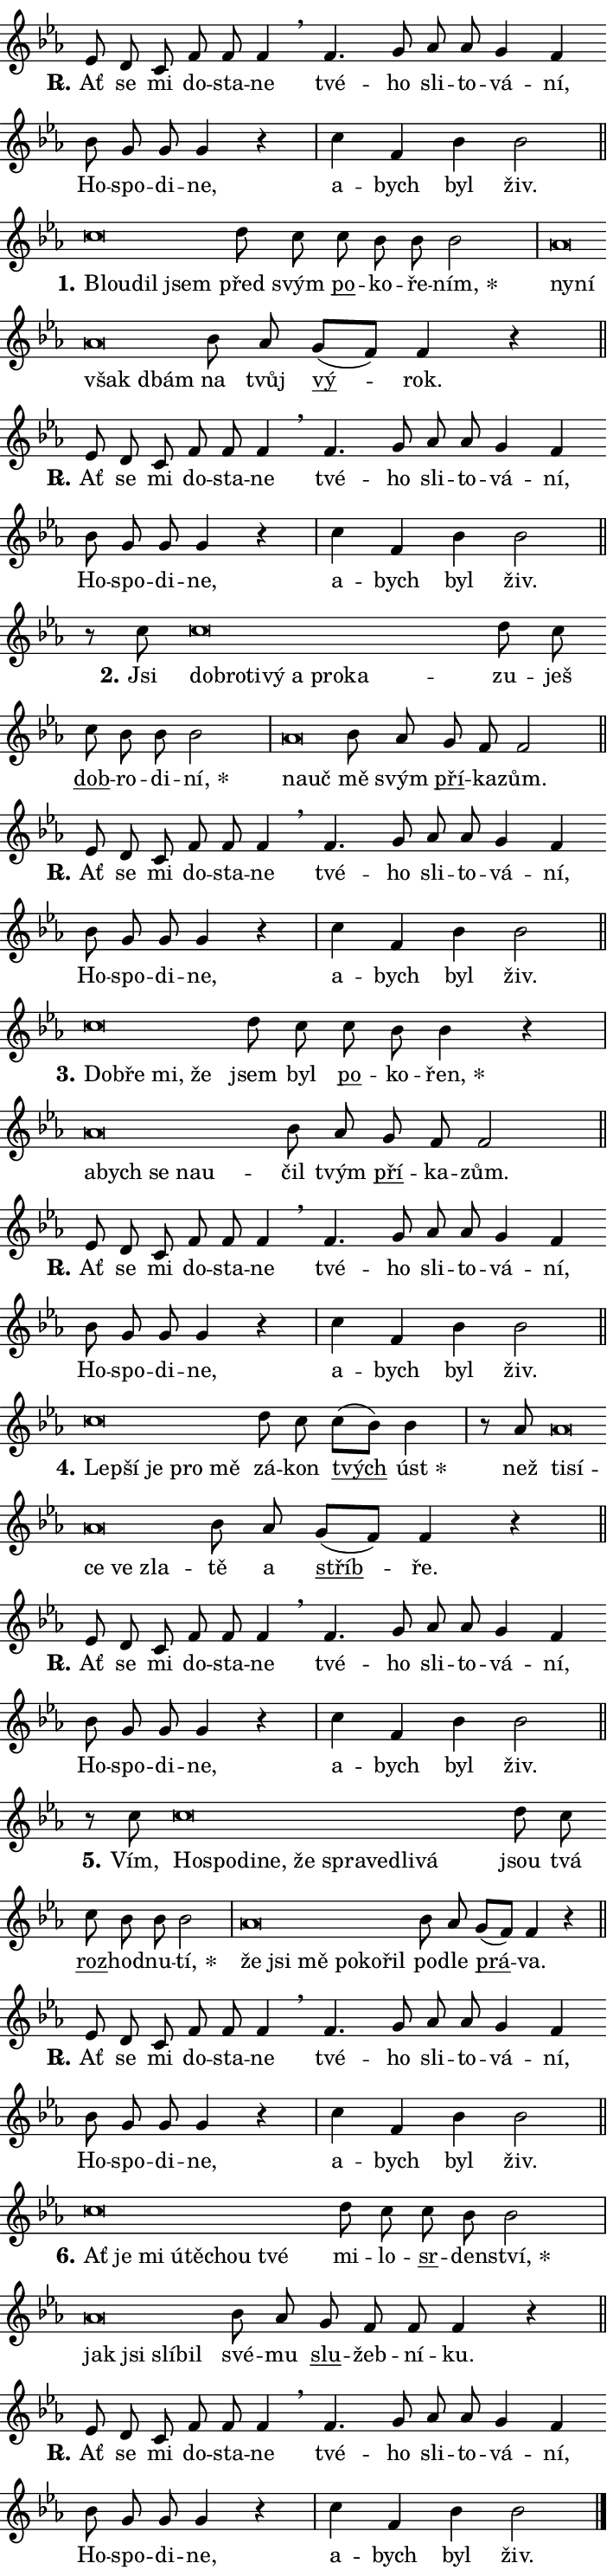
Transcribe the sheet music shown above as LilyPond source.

\version "2.24.0"
\header { tagline = "" }
\paper {
  indent = 0\cm
  top-margin = 0\cm
  right-margin = 0.13\cm % to fit lyric hyphens
  bottom-margin = 0\cm
  left-margin = 0\cm
  paper-width = 12\cm
  page-breaking = #ly:one-page-breaking
  system-system-spacing.basic-distance = #11
  score-system-spacing.basic-distance = #11
  ragged-last = ##f
}


%% Author: Thomas Morley
%% https://lists.gnu.org/archive/html/lilypond-user/2020-05/msg00002.html
#(define (line-position grob)
"Returns position of @var[grob} in current system:
   @code{'start}, if at first time-step
   @code{'end}, if at last time-step
   @code{'middle} otherwise
"
  (let* ((col (ly:item-get-column grob))
         (ln (ly:grob-object col 'left-neighbor))
         (rn (ly:grob-object col 'right-neighbor))
         (col-to-check-left (if (ly:grob? ln) ln col))
         (col-to-check-right (if (ly:grob? rn) rn col))
         (break-dir-left
           (and
             (ly:grob-property col-to-check-left 'non-musical #f)
             (ly:item-break-dir col-to-check-left)))
         (break-dir-right
           (and
             (ly:grob-property col-to-check-right 'non-musical #f)
             (ly:item-break-dir col-to-check-right))))
        (cond ((eqv? 1 break-dir-left) 'start)
              ((eqv? -1 break-dir-right) 'end)
              (else 'middle))))

#(define (tranparent-at-line-position vctor)
  (lambda (grob)
  "Relying on @code{line-position} select the relevant enry from @var{vctor}.
Used to determine transparency,"
    (case (line-position grob)
      ((end) (not (vector-ref vctor 0)))
      ((middle) (not (vector-ref vctor 1)))
      ((start) (not (vector-ref vctor 2))))))

noteHeadBreakVisibility =
#(define-music-function (break-visibility)(vector?)
"Makes @code{NoteHead}s transparent relying on @var{break-visibility}"
#{
  \override NoteHead.transparent =
    #(tranparent-at-line-position break-visibility)
#})

#(define delete-ledgers-for-transparent-note-heads
  (lambda (grob)
    "Reads whether a @code{NoteHead} is transparent.
If so this @code{NoteHead} is removed from @code{'note-heads} from
@var{grob}, which is supposed to be @code{LedgerLineSpanner}.
As a result ledgers are not printed for this @code{NoteHead}"
    (let* ((nhds-array (ly:grob-object grob 'note-heads))
           (nhds-list
             (if (ly:grob-array? nhds-array)
                 (ly:grob-array->list nhds-array)
                 '()))
           ;; Relies on the transparent-property being done before
           ;; Staff.LedgerLineSpanner.after-line-breaking is executed.
           ;; This is fragile ...
           (to-keep
             (remove
               (lambda (nhd)
                 (ly:grob-property nhd 'transparent #f))
               nhds-list)))
      ;; TODO find a better method to iterate over grob-arrays, similiar
      ;; to filter/remove etc for lists
      ;; For now rebuilt from scratch
      (set! (ly:grob-object grob 'note-heads)  '())
      (for-each
        (lambda (nhd)
          (ly:pointer-group-interface::add-grob grob 'note-heads nhd))
        to-keep))))

squashNotes = {
  \override NoteHead.X-extent = #'(-0.2 . 0.2)
  \override NoteHead.Y-extent = #'(-0.75 . 0)
  \override NoteHead.stencil =
    #(lambda (grob)
       (let ((pos (ly:grob-property grob 'staff-position)))
         (begin
           (if (< pos -7) (display "ERROR: Lower brevis then expected\n") (display ""))
           (if (<= pos -6) ly:text-interface::print ly:note-head::print))))
}
unSquashNotes = {
  \revert NoteHead.X-extent
  \revert NoteHead.Y-extent
  \revert NoteHead.stencil
}

hideNotes = \noteHeadBreakVisibility #begin-of-line-visible
unHideNotes = \noteHeadBreakVisibility #all-visible

% work-around for resetting accidentals
% https://lilypond.org/doc/v2.23/Documentation/notation/displaying-rhythms#unmetered-music
cadenzaMeasure = {
  \cadenzaOff
  \partial 1024 s1024
  \cadenzaOn
}

#(define-markup-command (accent layout props text) (markup?)
  "Underline accented syllable"
  (interpret-markup layout props
    #{\markup \override #'(offset . 4.3) \underline { #text }#}))

responsum = \markup \concat {
  "R" \hspace #-1.05 \path #0.1 #'((moveto 0 0.07) (lineto 0.9 0.8)) \hspace #0.05 "."
}

spaceSize = #0.6828661417322834 % exact space size for TeX Gyre Schola

\layout {
  \context {
    \Staff
    \remove "Time_signature_engraver"
    \override LedgerLineSpanner.after-line-breaking = #delete-ledgers-for-transparent-note-heads
  }
  \context {
    \Lyrics {
      \override LyricSpace.minimum-distance = \spaceSize
      \override LyricText.font-name = #"TeX Gyre Schola"
      \override LyricText.font-size = 1
      \override StanzaNumber.font-name = #"TeX Gyre Schola Bold"
      \override StanzaNumber.font-size = 1
    }
  }
  \context {
    \Score 
    \override NoteHead.text =
      #(lambda (grob) 
        (let ((pos (ly:grob-property grob 'staff-position)))
          #{\markup {
            \combine
              \halign #-0.55 \raise #(if (= pos -6) 0 0.5) \override #'(thickness . 2) \draw-line #'(3.2 . 0)
              \musicglyph "noteheads.sM1"
          }#}))
  }
}

% magnetic-lyrics.ily
%
%   written by
%     Jean Abou Samra <jean@abou-samra.fr>
%     Werner Lemberg <wl@gnu.org>
%
%   adapted by
%     Jiri Hon <jiri.hon@gmail.com>
%
% Version 2022-Apr-15

% https://www.mail-archive.com/lilypond-user@gnu.org/msg149350.html

#(define (Left_hyphen_pointer_engraver context)
   "Collect syllable-hyphen-syllable occurrences in lyrics and store
them in properties.  This engraver only looks to the left.  For
example, if the lyrics input is @code{foo -- bar}, it does the
following.

@itemize @bullet
@item
Set the @code{text} property of the @code{LyricHyphen} grob between
@q{foo} and @q{bar} to @code{foo}.

@item
Set the @code{left-hyphen} property of the @code{LyricText} grob with
text @q{foo} to the @code{LyricHyphen} grob between @q{foo} and
@q{bar}.
@end itemize

Use this auxiliary engraver in combination with the
@code{lyric-@/text::@/apply-@/magnetic-@/offset!} hook."
   (let ((hyphen #f)
         (text #f))
     (make-engraver
      (acknowledgers
       ((lyric-syllable-interface engraver grob source-engraver)
        (set! text grob)))
      (end-acknowledgers
       ((lyric-hyphen-interface engraver grob source-engraver)
        ;(when (not (grob::has-interface grob 'lyric-space-interface))
          (set! hyphen grob)));)
      ((stop-translation-timestep engraver)
       (when (and text hyphen)
         (ly:grob-set-object! text 'left-hyphen hyphen))
       (set! text #f)
       (set! hyphen #f)))))

#(define (lyric-text::apply-magnetic-offset! grob)
   "If the space between two syllables is less than the value in
property @code{LyricText@/.details@/.squash-threshold}, move the right
syllable to the left so that it gets concatenated with the left
syllable.

Use this function as a hook for
@code{LyricText@/.after-@/line-@/breaking} if the
@code{Left_@/hyphen_@/pointer_@/engraver} is active."
   (let ((hyphen (ly:grob-object grob 'left-hyphen #f)))
     (when hyphen
       (let ((left-text (ly:spanner-bound hyphen LEFT)))
         (when (grob::has-interface left-text 'lyric-syllable-interface)
           (let* ((common (ly:grob-common-refpoint grob left-text X))
                  (this-x-ext (ly:grob-extent grob common X))
                  (left-x-ext
                   (begin
                     ;; Trigger magnetism for left-text.
                     (ly:grob-property left-text 'after-line-breaking)
                     (ly:grob-extent left-text common X)))
                  ;; `delta` is the gap width between two syllables.
                  (delta (- (interval-start this-x-ext)
                            (interval-end left-x-ext)))
                  (details (ly:grob-property grob 'details))
                  (threshold (assoc-get 'squash-threshold details 0.2)))
             (when (< delta threshold)
               (let* (;; We have to manipulate the input text so that
                      ;; ligatures crossing syllable boundaries are not
                      ;; disabled.  For languages based on the Latin
                      ;; script this is essentially a beautification.
                      ;; However, for non-Western scripts it can be a
                      ;; necessity.
                      (lt (ly:grob-property left-text 'text))
                      (rt (ly:grob-property grob 'text))
                      (is-space (grob::has-interface hyphen 'lyric-space-interface))
                      (space (if is-space " " ""))
                      (extra-delta (if is-space spaceSize 0))
                      ;; Append new syllable.
                      (ltrt-space (if (and (string? lt) (string? rt))
                                (string-append lt space rt)
                                (make-concat-markup (list lt space rt))))
                      ;; Right-align `ltrt` to the right side.
                      (ltrt-space-markup (grob-interpret-markup
                               grob
                               (make-translate-markup
                                (cons (interval-length this-x-ext) 0)
                                (make-right-align-markup ltrt-space)))))
                 (begin
                   ;; Don't print `left-text`.
                   (ly:grob-set-property! left-text 'stencil #f)
                   ;; Set text and stencil (which holds all collected
                   ;; syllables so far) and shift it to the left.
                   (ly:grob-set-property! grob 'text ltrt-space)
                   (ly:grob-set-property! grob 'stencil ltrt-space-markup)
                   (ly:grob-translate-axis! grob (- (- delta extra-delta)) X))))))))))


#(define (lyric-hyphen::displace-bounds-first grob)
   ;; Make very sure this callback isn't triggered too early.
   (let ((left (ly:spanner-bound grob LEFT))
         (right (ly:spanner-bound grob RIGHT)))
     (ly:grob-property left 'after-line-breaking)
     (ly:grob-property right 'after-line-breaking)
     (ly:lyric-hyphen::print grob)))

squashThreshold = #0.4

\layout {
  \context {
    \Lyrics
    \consists #Left_hyphen_pointer_engraver
    \override LyricText.after-line-breaking =
      #lyric-text::apply-magnetic-offset!
    \override LyricHyphen.stencil = #lyric-hyphen::displace-bounds-first
    \override LyricText.details.squash-threshold = \squashThreshold
    \override LyricHyphen.minimum-distance = 0
    \override LyricHyphen.minimum-length = \squashThreshold
  }
}

squashText = \override LyricText.details.squash-threshold = 9999
unSquashText = \override LyricText.details.squash-threshold = \squashThreshold

leftText = \override LyricText.self-alignment-X = #LEFT
unLeftText = \revert LyricText.self-alignment-X

starOffset = #(lambda (grob) 
                (let ((x_offset (ly:self-alignment-interface::aligned-on-x-parent grob)))
                  (if (= x_offset 0) 0 (+ x_offset 1.2))))

star = #(define-music-function (syllable)(string?)
"Append star separator at the end of a syllable"
#{
  \once \override LyricText.X-offset = #starOffset
  \lyricmode { \markup {
    #syllable
    \override #'((font-name . "TeX Gyre Schola Bold")) \hspace #0.2 \lower #0.65 \larger "*"
  } }
#})

starAccent = #(define-music-function (syllable)(string?)
"Append star separator at the end of a syllable and make accent"
#{
  \once \override LyricText.X-offset = #starOffset
  \lyricmode { \markup {
    \accent #syllable
    \override #'((font-name . "TeX Gyre Schola Bold")) \hspace #0.2 \lower #0.65 \larger "*"
  } }
#})

breath = #(define-music-function (syllable)(string?)
"Append breathing indicator at the end of a syllable"
#{
  \lyricmode { \markup { #syllable "+" } }
#})

optionalBreath = #(define-music-function (syllable)(string?)
"Append optional breathing indicator at the end of a syllable"
#{
  \lyricmode { \markup { #syllable "(+)" } }
#})


\score {
    <<
        \new Voice = "melody" { \cadenzaOn \key es \major \relative { es'8 d c f f f4 \breathe \bar "" f4. g8 \bar "" as as \bar "" g4 f \bar "" bes8 g g g4 r \cadenzaMeasure \bar "|" c f, bes bes2 \cadenzaMeasure \bar "||" \break } }
        \new Lyrics \lyricsto "melody" { \lyricmode { \set stanza = \responsum
Ať se mi do -- sta -- ne tvé -- ho sli -- to -- vá -- ní, Ho -- spo -- di -- ne, a -- bych byl živ. } }
    >>
    \layout {}
}

\score {
    <<
        \new Voice = "melody" { \cadenzaOn \key es \major \relative { \squashNotes c''\breve*1/16 \hideNotes \breve*1/16 \breve*1/16 \bar "" \unHideNotes \unSquashNotes d8 c \bar "" c bes bes bes2 \cadenzaMeasure \bar "|" \squashNotes as\breve*1/16 \hideNotes \breve*1/16 \bar "" \breve*1/16 \breve*1/16 \bar "" \unHideNotes \unSquashNotes bes8 as \bar "" g[( f)] f4 r \cadenzaMeasure \bar "||" \break } }
        \new Lyrics \lyricsto "melody" { \lyricmode { \set stanza = "1."
\leftText Blou -- \squashText dil jsem \unLeftText \unSquashText před svým \markup \accent po -- ko -- ře -- \star ním, \leftText ny -- \squashText ní však dbám \unLeftText \unSquashText na tvůj \markup \accent vý -- rok. } }
    >>
    \layout {}
}

\score {
    <<
        \new Voice = "melody" { \cadenzaOn \key es \major \relative { es'8 d c f f f4 \breathe \bar "" f4. g8 \bar "" as as \bar "" g4 f \bar "" bes8 g g g4 r \cadenzaMeasure \bar "|" c f, bes bes2 \cadenzaMeasure \bar "||" \break } }
        \new Lyrics \lyricsto "melody" { \lyricmode { \set stanza = \responsum
Ať se mi do -- sta -- ne tvé -- ho sli -- to -- vá -- ní, Ho -- spo -- di -- ne, a -- bych byl živ. } }
    >>
    \layout {}
}

\score {
    <<
        \new Voice = "melody" { \cadenzaOn \key es \major \relative { r8 c''8 \squashNotes c\breve*1/16 \hideNotes \breve*1/16 \bar "" \breve*1/16 \bar "" \breve*1/16 \bar "" \breve*1/16 \bar "" \breve*1/16 \breve*1/16 \bar "" \unHideNotes \unSquashNotes d8 c \bar "" c bes bes bes2 \cadenzaMeasure \bar "|" \squashNotes as\breve*1/16 \hideNotes \breve*1/16 \bar "" \unHideNotes \unSquashNotes bes8 as \bar "" g f f2 \cadenzaMeasure \bar "||" \break } }
        \new Lyrics \lyricsto "melody" { \lyricmode { \set stanza = "2."
Jsi \leftText dob -- \squashText ro -- ti -- vý a pro -- ka -- \unLeftText \unSquashText zu -- ješ \markup \accent dob -- ro -- di -- \star ní, \leftText na -- \squashText uč \unLeftText \unSquashText mě svým \markup \accent pří -- ka -- zům. } }
    >>
    \layout {}
}

\score {
    <<
        \new Voice = "melody" { \cadenzaOn \key es \major \relative { es'8 d c f f f4 \breathe \bar "" f4. g8 \bar "" as as \bar "" g4 f \bar "" bes8 g g g4 r \cadenzaMeasure \bar "|" c f, bes bes2 \cadenzaMeasure \bar "||" \break } }
        \new Lyrics \lyricsto "melody" { \lyricmode { \set stanza = \responsum
Ať se mi do -- sta -- ne tvé -- ho sli -- to -- vá -- ní, Ho -- spo -- di -- ne, a -- bych byl živ. } }
    >>
    \layout {}
}

\score {
    <<
        \new Voice = "melody" { \cadenzaOn \key es \major \relative { \squashNotes c''\breve*1/16 \hideNotes \breve*1/16 \bar "" \breve*1/16 \breve*1/16 \bar "" \unHideNotes \unSquashNotes d8 c \bar "" c bes bes4 r \cadenzaMeasure \bar "|" \squashNotes as\breve*1/16 \hideNotes \breve*1/16 \bar "" \breve*1/16 \bar "" \breve*1/16 \breve*1/16 \bar "" \unHideNotes \unSquashNotes bes8 as \bar "" g f f2 \cadenzaMeasure \bar "||" \break } }
        \new Lyrics \lyricsto "melody" { \lyricmode { \set stanza = "3."
\leftText Dob -- \squashText ře mi, že \unLeftText \unSquashText jsem byl \markup \accent po -- ko -- \star řen, \leftText a -- \squashText bych se na -- u -- \unLeftText \unSquashText čil tvým \markup \accent pří -- ka -- zům. } }
    >>
    \layout {}
}

\score {
    <<
        \new Voice = "melody" { \cadenzaOn \key es \major \relative { es'8 d c f f f4 \breathe \bar "" f4. g8 \bar "" as as \bar "" g4 f \bar "" bes8 g g g4 r \cadenzaMeasure \bar "|" c f, bes bes2 \cadenzaMeasure \bar "||" \break } }
        \new Lyrics \lyricsto "melody" { \lyricmode { \set stanza = \responsum
Ať se mi do -- sta -- ne tvé -- ho sli -- to -- vá -- ní, Ho -- spo -- di -- ne, a -- bych byl živ. } }
    >>
    \layout {}
}

\score {
    <<
        \new Voice = "melody" { \cadenzaOn \key es \major \relative { \squashNotes c''\breve*1/16 \hideNotes \breve*1/16 \bar "" \breve*1/16 \bar "" \breve*1/16 \breve*1/16 \bar "" \unHideNotes \unSquashNotes d8 c \bar "" c[( bes)] bes4 \cadenzaMeasure \bar "|" r8 as8 \squashNotes as\breve*1/16 \hideNotes \breve*1/16 \bar "" \breve*1/16 \bar "" \breve*1/16 \breve*1/16 \bar "" \unHideNotes \unSquashNotes bes8 as \bar "" g[( f)] f4 r \cadenzaMeasure \bar "||" \break } }
        \new Lyrics \lyricsto "melody" { \lyricmode { \set stanza = "4."
\leftText Lep -- \squashText ší je pro mě \unLeftText \unSquashText zá -- kon \markup \accent tvých \star úst než \leftText ti -- \squashText sí -- ce ve zla -- \unLeftText \unSquashText tě a \markup \accent stříb -- ře. } }
    >>
    \layout {}
}

\score {
    <<
        \new Voice = "melody" { \cadenzaOn \key es \major \relative { es'8 d c f f f4 \breathe \bar "" f4. g8 \bar "" as as \bar "" g4 f \bar "" bes8 g g g4 r \cadenzaMeasure \bar "|" c f, bes bes2 \cadenzaMeasure \bar "||" \break } }
        \new Lyrics \lyricsto "melody" { \lyricmode { \set stanza = \responsum
Ať se mi do -- sta -- ne tvé -- ho sli -- to -- vá -- ní, Ho -- spo -- di -- ne, a -- bych byl živ. } }
    >>
    \layout {}
}

\score {
    <<
        \new Voice = "melody" { \cadenzaOn \key es \major \relative { r8 c''8 \squashNotes c\breve*1/16 \hideNotes \breve*1/16 \bar "" \breve*1/16 \bar "" \breve*1/16 \bar "" \breve*1/16 \bar "" \breve*1/16 \bar "" \breve*1/16 \bar "" \breve*1/16 \breve*1/16 \bar "" \unHideNotes \unSquashNotes d8 c \bar "" c bes bes bes2 \cadenzaMeasure \bar "|" \squashNotes as\breve*1/16 \hideNotes \breve*1/16 \bar "" \breve*1/16 \bar "" \breve*1/16 \bar "" \breve*1/16 \breve*1/16 \bar "" \unHideNotes \unSquashNotes bes8 as \bar "" g[( f)] f4 r \cadenzaMeasure \bar "||" \break } }
        \new Lyrics \lyricsto "melody" { \lyricmode { \set stanza = "5."
Vím, \leftText Ho -- \squashText spo -- di -- ne, že spra -- ve -- dli -- vá \unLeftText \unSquashText jsou tvá \markup \accent roz -- hod -- nu -- \star tí, \leftText že \squashText jsi mě po -- ko -- řil \unLeftText \unSquashText po -- dle \markup \accent prá -- va. } }
    >>
    \layout {}
}

\score {
    <<
        \new Voice = "melody" { \cadenzaOn \key es \major \relative { es'8 d c f f f4 \breathe \bar "" f4. g8 \bar "" as as \bar "" g4 f \bar "" bes8 g g g4 r \cadenzaMeasure \bar "|" c f, bes bes2 \cadenzaMeasure \bar "||" \break } }
        \new Lyrics \lyricsto "melody" { \lyricmode { \set stanza = \responsum
Ať se mi do -- sta -- ne tvé -- ho sli -- to -- vá -- ní, Ho -- spo -- di -- ne, a -- bych byl živ. } }
    >>
    \layout {}
}

\score {
    <<
        \new Voice = "melody" { \cadenzaOn \key es \major \relative { \squashNotes c''\breve*1/16 \hideNotes \breve*1/16 \bar "" \breve*1/16 \bar "" \breve*1/16 \bar "" \breve*1/16 \bar "" \breve*1/16 \breve*1/16 \bar "" \unHideNotes \unSquashNotes d8 c \bar "" c bes bes2 \cadenzaMeasure \bar "|" \squashNotes as\breve*1/16 \hideNotes \breve*1/16 \bar "" \breve*1/16 \breve*1/16 \bar "" \unHideNotes \unSquashNotes bes8 as \bar "" g f f f4 r \cadenzaMeasure \bar "||" \break } }
        \new Lyrics \lyricsto "melody" { \lyricmode { \set stanza = "6."
\leftText Ať \squashText je mi ú -- tě -- chou tvé \unLeftText \unSquashText mi -- lo -- \markup \accent sr -- den -- \star ství, \leftText jak \squashText jsi slí -- bil \unLeftText \unSquashText své -- mu \markup \accent slu -- žeb -- ní -- ku. } }
    >>
    \layout {}
}

\score {
    <<
        \new Voice = "melody" { \cadenzaOn \key es \major \relative { es'8 d c f f f4 \breathe \bar "" f4. g8 \bar "" as as \bar "" g4 f \bar "" bes8 g g g4 r \cadenzaMeasure \bar "|" c f, bes bes2 \cadenzaMeasure \bar "||" \break } \bar "|." }
        \new Lyrics \lyricsto "melody" { \lyricmode { \set stanza = \responsum
Ať se mi do -- sta -- ne tvé -- ho sli -- to -- vá -- ní, Ho -- spo -- di -- ne, a -- bych byl živ. } }
    >>
    \layout {}
}
